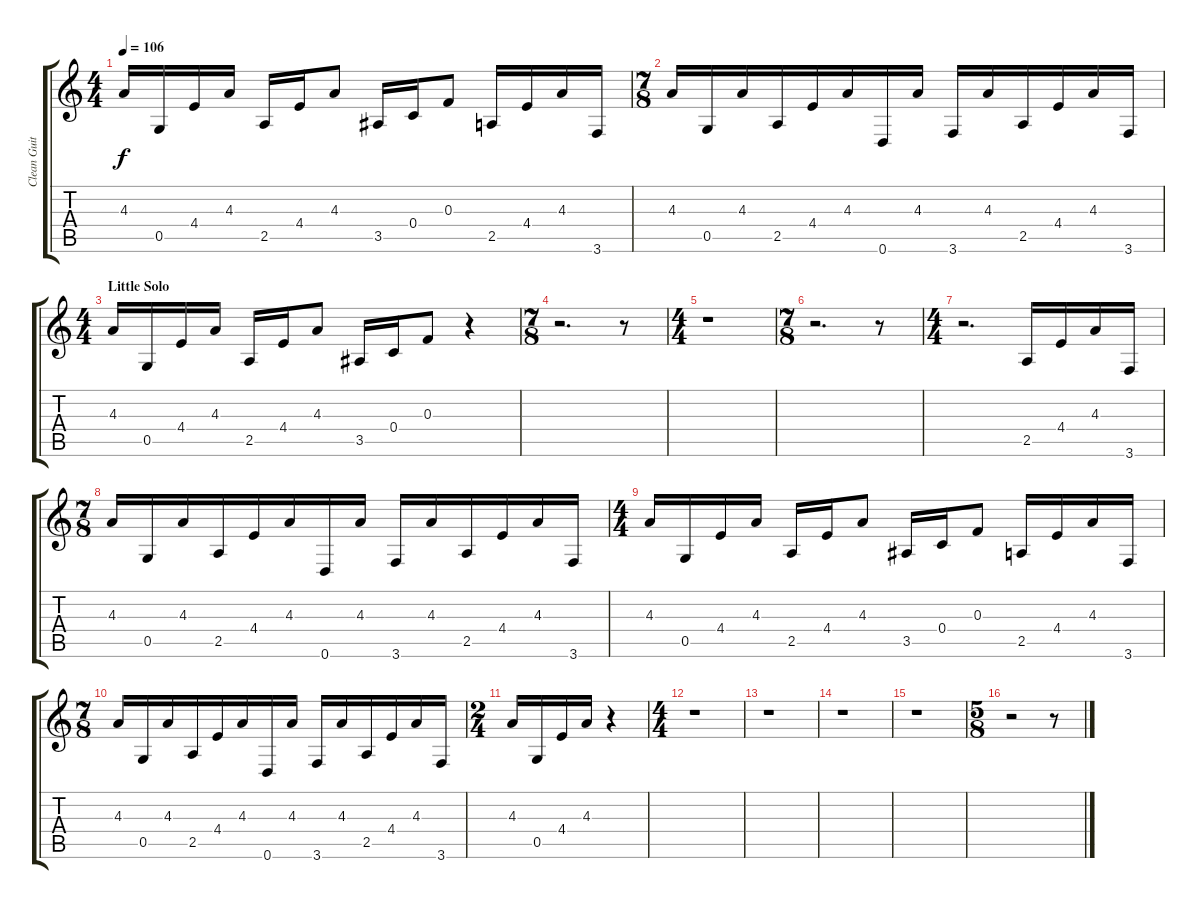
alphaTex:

\track ("Clean Guitar Right" "Clean Guit") {instrument electricguitarclean}
\staff {score tabs}
\tuning (D4 A3 F3 C3 G2 D2) {hide}
\ts (4 4)
\tempo 106
\clef g2
\ks c
4.3.16{dy f} 0.5.16 4.4.16 4.3.16 2.5.16 4.4.16 4.3.8 3.5.16 0.4.16 0.3.8 2.5.16 4.4.16 4.3.16 3.6.16 |
\ts (7 8)
4.3.16 0.5.16 4.3.16 2.5.16 4.4.16 4.3.16 0.6.16 4.3.16 3.6.16 4.3.16 2.5.16 4.4.16 4.3.16 3.6.16 |
\ts (4 4)
\section ("" "Little Solo")
4.3.16 0.5.16 4.4.16 4.3.16 2.5.16 4.4.16 4.3.8 3.5.16 0.4.16 0.3.8 r.4 |
\ts (7 8)
r.2{d} r.8 |
\ts (4 4)
r.1 |
\ts (7 8)
r.2{d} r.8 |
\ts (4 4)
r.2{d} 2.5.16 4.4.16 4.3.16 3.6.16 |
\ts (7 8)
4.3.16 0.5.16 4.3.16 2.5.16 4.4.16 4.3.16 0.6.16 4.3.16 3.6.16 4.3.16 2.5.16 4.4.16 4.3.16 3.6.16 |
\ts (4 4)
4.3.16 0.5.16 4.4.16 4.3.16 2.5.16 4.4.16 4.3.8 3.5.16 0.4.16 0.3.8 2.5.16 4.4.16 4.3.16 3.6.16 |
\ts (7 8)
4.3.16 0.5.16 4.3.16 2.5.16 4.4.16 4.3.16 0.6.16 4.3.16 3.6.16 4.3.16 2.5.16 4.4.16 4.3.16 3.6.16 |
\ts (2 4)
4.3.16 0.5.16 4.4.16 4.3.16 r.4 |
\ts (4 4)
r.1 |
r.1 |
r.1 |
r.1 |
\ts (5 8)
r.2 r.8
